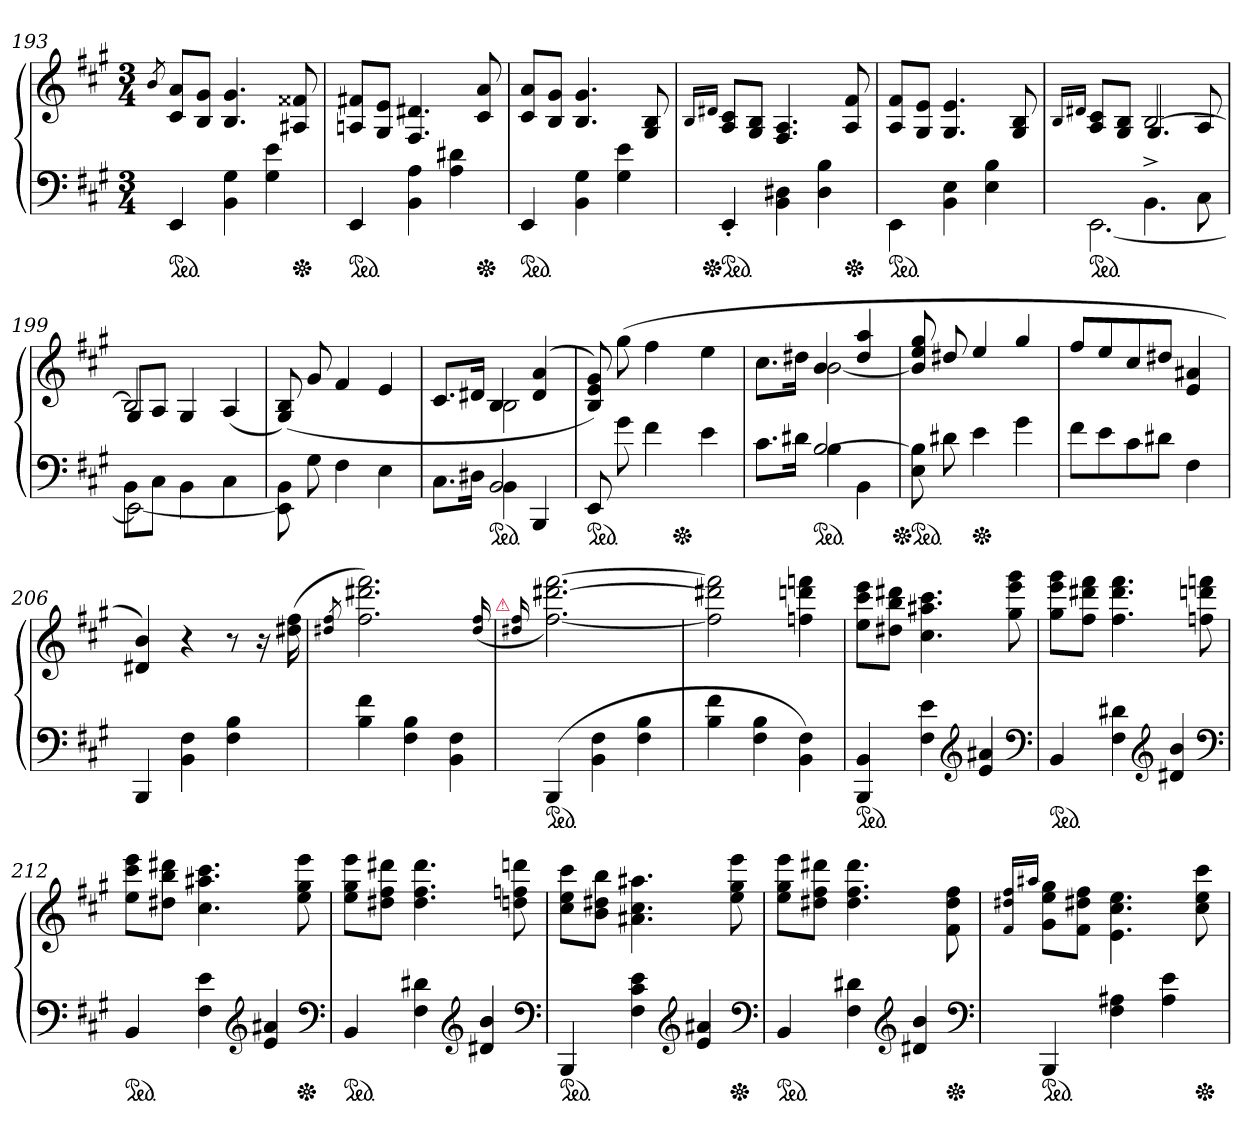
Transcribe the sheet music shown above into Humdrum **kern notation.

**kern	**kern
*part1	*part1
*staff2	*staff1
*clefF4	*clefG2
*k[f#c#g#]	*k[f#c#g#]
*M3/4	*M3/4
=193	=193
.	8qb/
*ped	*
4EE	8c# 8aL
.	8B 8g#J
4BB 4G#	4.B 4.g#
4G# 4e	.
*Xped	*
.	8A#X 8f##X
=194	=194
*ped	*
4EE	8An 8f#XL
.	8G# 8eJ
4BB\ 4A\	4.F#/ 4.d#X/
4A\ 4d#X\	.
*Xped	*
.	8c# 8a
=195	=195
*ped	*
4EE	8c# 8aL
.	8B 8g#J
4BB 4G#	4.B 4.g#
4G# 4e	.
.	8G#/ 8B/
=196	=196
.	16qqB/LL
.	16qqd#X/JJ
*Xped	*
*ped	*
4EE'/	8A/ 8c#/L
.	8G#/ 8B/J
4BB\ 4D#X\	4.F#/ 4.A/
4D#\ 4B\	.
*Xped	*
.	8A/ 8f#/
=197	=197
*ped	*
4EE\	8A/ 8f#/L
.	8G#/ 8e/J
4BB\ 4E\	4.G#/ 4.e/
4E\ 4B\	.
.	8G#/ 8B/
=198	=198
.	16qqB/LL
.	16qqd#X/JJ
*^	*^
*ped	*	*	*
4ryy	[2.EE	8A/ 8c#/L	4ryy
.	.	8G#/ 8B/J	.
4.BB^\	.	[2B/	4.G#/
8C#\	.	.	8A/
=199	=199	=199	=199
!	!LO:N:vis=2	!LO:N:vis=2	!
8BB\L	2.EE_	2.B/]	8G#/L
8C#\J	.	.	8A/J
4BB\	.	.	4G#/
4C#\	.	.	(>4A/
*v	*v	*	*
*	*v	*v
=200	=200
8EE]\ 8BB\	(>8G#/ 8B/)
8G#	8g#
4F#	4f#
4E	4e
=201	=201
*^	*^
8.C#\L	4ryy	8.c#L	4ryy
16D#XJk	.	16d#XJk	.
*ped	*	*	*
2BB	4BB	4B	2B
.	4BBB/	(<4d# 4a	.
*v	*v	*	*
=202	=202	=202
*ped	*	*
8EE	8B 8e 8g#))	4.ryy
8g#	(>8gg#	.
4f#	4ff#	.
*Xped	*	*
.	.	4.ryy
4e	4ee	.
=203	=203	=203
*^	*	*
4ryy	8.c#L	4ryy	8.cc#L
.	16d#XJk	.	16dd#XJk
*ped	*	*	*
[2B	4B	4b	[2b
.	4BB	4dd# 4aa	.
*v	*v	*	*
*	*v	*v
=204	=204
*Xped	*
*ped	*
8E 8B]	8b]/ 8ee/ 8gg#/
8d#X\	8dd#X/
*Xped	*
4e\	4ee/
4g#\	4gg#/
=205	=205
8f#\L	8ff#/L
8e\	8ee/
8c#\	8cc#/
8d#XJ	8dd#XJ
4F#	4e 4a#X
=206	=206
4BBB	4d#X 4b)
4BB 4F#	4r
4F# 4B	8r
.	16r
.	(16dd#X 16ff#
=207	=207
.	8qdd#X/ 8qff#/
4B 4f#	2.ff# 2.ddd#X 2.fff#)
4F# 4B	.
4BB 4F#	.
.	(>16qqdd#/ 16qqff#/
!	!LO:TX:a:color=crimson:t=⚠
=208	=208
.	16qqdd#X/ 16qqff#/
*ped	*
(>4BBB	[2.ff# [2.ddd#X [2.fff#)
4BB 4F#	.
4F# 4B	.
=209	=209
4B 4f#	2ff#] 2ddd#X] 2fff#]
4F# 4B	.
4BB 4F#)	4ffn 4dddn 4fffn
=210	=210
*ped	*
4BBB 4BB	8ee 8ccc# 8eeeL
.	8dd#X 8bb 8ddd#XJ
4F# 4e	4.cc# 4.aa#X 4.ccc#
*clefG2	*
4e 4a#X	.
.	8gg# 8eee 8ggg#
*clefF4	*
=211	=211
*ped	*
4BB	8gg# 8eee 8ggg#L
.	8ff# 8ddd#X 8fff#J
4F# 4d#X	4.ff# 4.ddd# 4.fff#
*clefG2	*
4d#X 4b	.
.	8ffn 8dddn 8fffn
*clefF4	*
=212	=212
*ped	*
4BB	8ee 8ccc# 8eeeL
.	8dd#X 8bb 8ddd#XJ
4F# 4e	4.cc# 4.aa#X 4.ccc#
*clefG2	*
4e 4a#X	.
*Xped	*
.	8ee 8gg# 8eee
*clefF4	*
=213	=213
*ped	*
4BB	8ee 8gg# 8eeeL
.	8dd#X 8ff# 8ddd#XJ
4F# 4d#X	4.dd# 4.ff# 4.ddd#
*clefG2	*
4d#X 4b	.
.	8ddn 8ffn 8dddn
*clefF4	*
=214	=214
*ped	*
4BBB	8cc# 8ee 8ccc#L
.	8b 8dd#X 8bbJ
4F# 4c# 4e	4.a#X 4.cc# 4.aa#X
*clefG2	*
4e 4a#X	.
*Xped	*
.	8ee 8gg# 8eee
*clefF4	*
=215	=215
*ped	*
4BB	8ee 8gg# 8eeeL
.	8dd#X 8ff# 8ddd#XJ
4F# 4d#X	4.dd# 4.ff# 4.ddd#
*clefG2	*
4d#X 4b	.
*Xped	*
.	8f# 8dd# 8ff#
*clefF4	*
=216	=216
.	16qqf#/ 16qqdd#X/ 16qqff#/LL
.	16qqaa#X/JJ
*ped	*
4BBB	8g# 8ee 8gg#L
.	8f# 8dd#X 8ff#J
4F# 4A#X	4.e\ 4.cc#\ 4.ee\
4A# 4e	.
*Xped	*
.	8cc# 8ee 8ccc#
=	=
*-	*-
